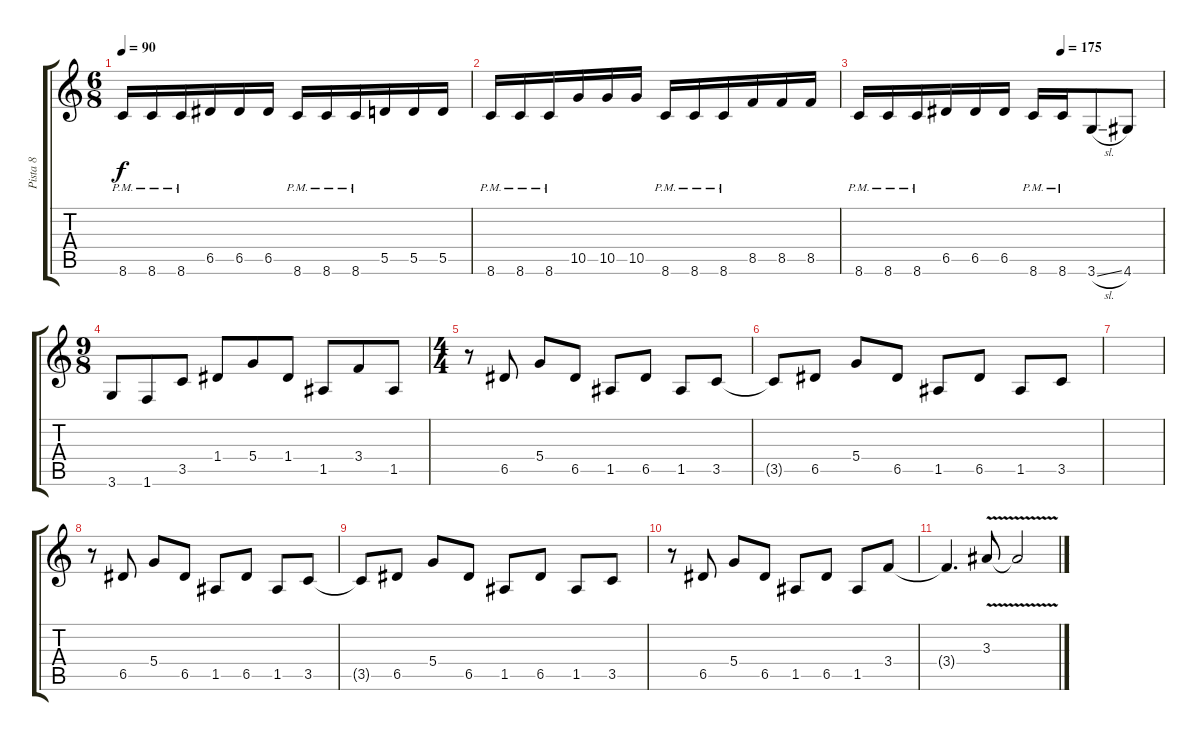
\track ("Pista 8" "Pista 8") {instrument distortionguitar}
\staff {score tabs}
\tuning (E4 B3 G3 D3 A2 E2) {hide}
\ts (6 8)
\tempo 90
\clef g2
\ks c
8.6{pm}.16{dy f} 8.6{pm}.16 8.6{pm}.16 6.5.16 6.5.16 6.5.16 8.6{pm}.16 8.6{pm}.16 8.6{pm}.16 5.5.16 5.5.16 5.5.16 |
8.6{pm}.16 8.6{pm}.16 8.6{pm}.16 10.5.16 10.5.16 10.5.16 8.6{pm}.16 8.6{pm}.16 8.6{pm}.16 8.5.16 8.5.16 8.5.16 |
\tempo (175 0.6666666666666666)
8.6{pm}.16 8.6{pm}.16 8.6{pm}.16 6.5.16 6.5.16 6.5.16 8.6{pm}.16 8.6{pm}.16 3.6{sl}.8 4.6.8 |
\ts (9 8)
3.6.8 1.6.8 3.5.8 1.4.8 5.4.8 1.4.8 1.5.8 3.4.8 1.5.8 |
\ts (4 4)
r.8 6.5.8 5.4.8 6.5.8 1.5.8 6.5.8 1.5.8 3.5.8 |
3.5{t}.8 6.5.8 5.4.8 6.5.8 1.5.8 6.5.8 1.5.8 3.5.8 |
|
r.8 6.5.8 5.4.8 6.5.8 1.5.8 6.5.8 1.5.8 3.5.8 |
3.5{t}.8 6.5.8 5.4.8 6.5.8 1.5.8 6.5.8 1.5.8 3.5.8 |
r.8 6.5.8 5.4.8 6.5.8 1.5.8 6.5.8 1.5.8 3.4.8 |
3.4{t}.4{d} 3.3{v}.8 3.3{t}.2
